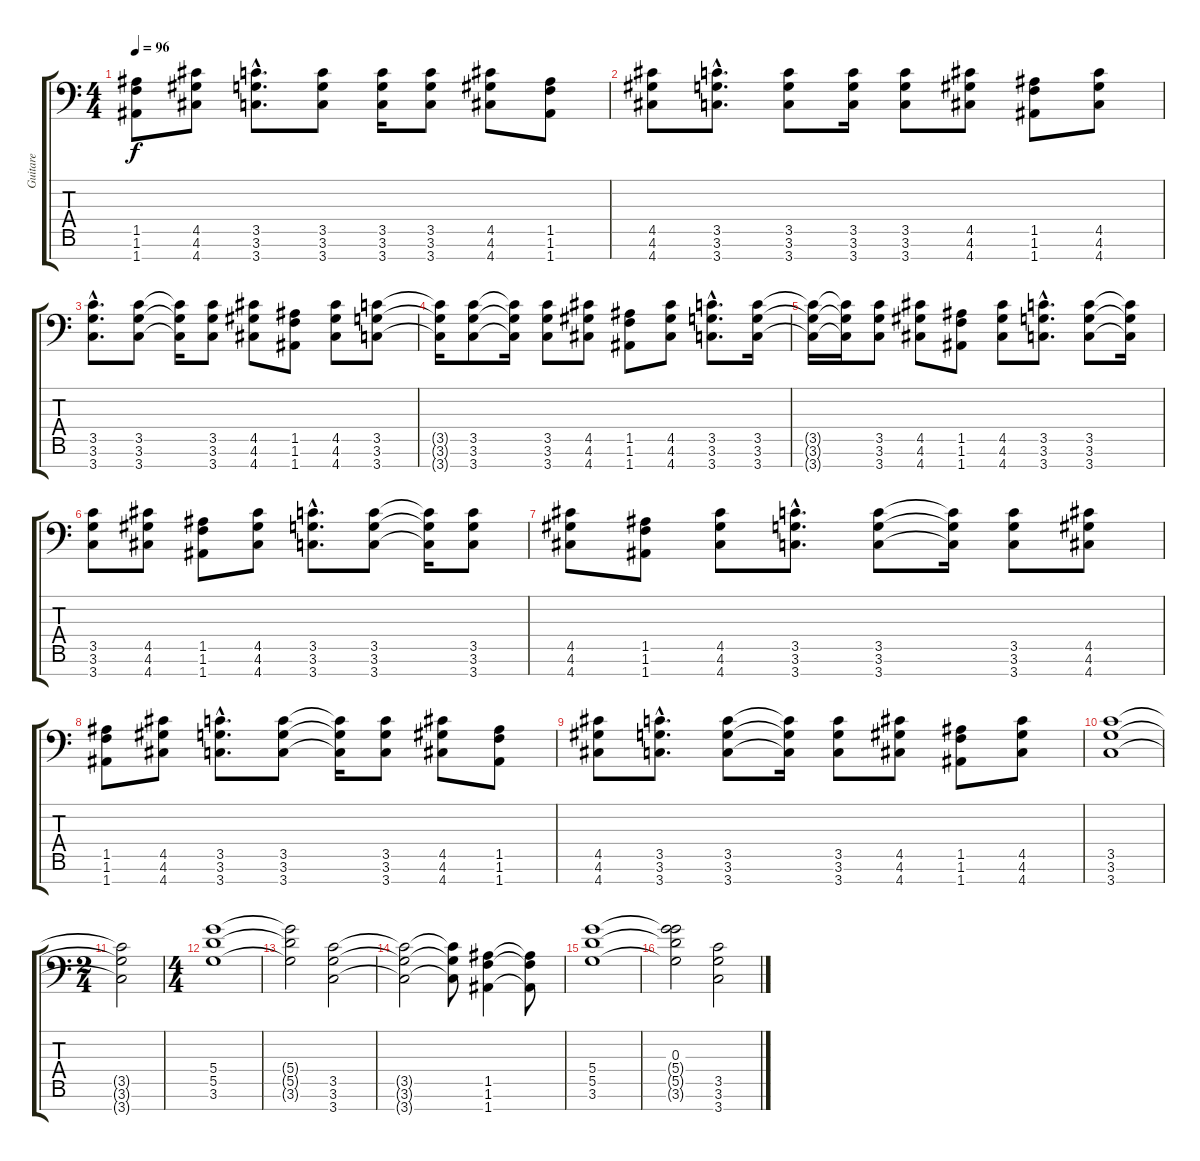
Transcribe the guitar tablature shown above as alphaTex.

\track ("Guitare" "Guitare") {instrument distortionguitar}
\staff {score tabs}
\tuning (E4 B3 G3 D3 A2 E2 A1) {hide}
\ts (4 4)
\tempo 96
\clef f4
\ks c
(1.5 1.6 1.7).8{dy f} (4.5 4.6 4.7).8 (3.5{hac} 3.6{hac} 3.7{hac}).8{d} (3.5 3.6 3.7).8 (3.5 3.6 3.7).16 (3.5 3.6 3.7).8 (4.5 4.6 4.7).8 (1.5 1.6 1.7).8 |
(4.5 4.6 4.7).8 (3.5{hac} 3.6{hac} 3.7{hac}).8{d} (3.5 3.6 3.7).8 (3.5 3.6 3.7).16 (3.5 3.6 3.7).8 (4.5 4.6 4.7).8 (1.5 1.6 1.7).8 (4.5 4.6 4.7).8 |
(3.5{hac} 3.6{hac} 3.7{hac}).8{d} (3.5 3.6 3.7).8 (3.5{t} 3.6{t} 3.7{t}).16 (3.5 3.6 3.7).8 (4.5 4.6 4.7).8 (1.5 1.6 1.7).8 (4.5 4.6 4.7).8 (3.5 3.6 3.7).8 |
(3.5{t} 3.6{t} 3.7{t}).16 (3.5 3.6 3.7).8 (3.5{t} 3.6{t} 3.7{t}).16 (3.5 3.6 3.7).8 (4.5 4.6 4.7).8 (1.5 1.6 1.7).8 (4.5 4.6 4.7).8 (3.5{hac} 3.6{hac} 3.7{hac}).8{d} (3.5 3.6 3.7).16 |
(3.5{t} 3.6{t} 3.7{t}).16 (3.5{t} 3.6{t} 3.7{t}).16 (3.5 3.6 3.7).8 (4.5 4.6 4.7).8 (1.5 1.6 1.7).8 (4.5 4.6 4.7).8 (3.5{hac} 3.6{hac} 3.7{hac}).8{d} (3.5 3.6 3.7).8 (3.5{t} 3.6{t} 3.7{t}).16 |
(3.5 3.6 3.7).8 (4.5 4.6 4.7).8 (1.5 1.6 1.7).8 (4.5 4.6 4.7).8 (3.5{hac} 3.6{hac} 3.7{hac}).8{d} (3.5 3.6 3.7).8 (3.5{t} 3.6{t} 3.7{t}).16 (3.5 3.6 3.7).8 |
(4.5 4.6 4.7).8 (1.5 1.6 1.7).8 (4.5 4.6 4.7).8 (3.5{hac} 3.6{hac} 3.7{hac}).8{d} (3.5 3.6 3.7).8 (3.5{t} 3.6{t} 3.7{t}).16 (3.5 3.6 3.7).8 (4.5 4.6 4.7).8 |
(1.5 1.6 1.7).8 (4.5 4.6 4.7).8 (3.5{hac} 3.6{hac} 3.7{hac}).8{d} (3.5 3.6 3.7).8 (3.5{t} 3.6{t} 3.7{t}).16 (3.5 3.6 3.7).8 (4.5 4.6 4.7).8 (1.5 1.6 1.7).8 |
(4.5 4.6 4.7).8 (3.5{hac} 3.6{hac} 3.7{hac}).8{d} (3.5 3.6 3.7).8 (3.5{t} 3.6{t} 3.7{t}).16 (3.5 3.6 3.7).8 (4.5 4.6 4.7).8 (1.5 1.6 1.7).8 (4.5 4.6 4.7).8 |
(3.5 3.6 3.7).1 |
\ts (2 4)
(3.5{t} 3.6{t} 3.7{t}).2 |
\ts (4 4)
(5.4 5.5 3.6).1 |
(5.4{t} 5.5{t} 3.6{t}).2 (3.5 3.6 3.7).2 |
(3.5{t} 3.6{t} 3.7{t}).2 (3.5{t} 3.6{t} 3.7{t}).8 (1.5 1.6 1.7).4 (1.5{t} 1.6{t} 1.7{t}).8 |
(5.4 5.5 3.6).1 |
(0.3 5.4{t} 5.5{t} 3.6{t}).2 (3.5 3.6 3.7).2
